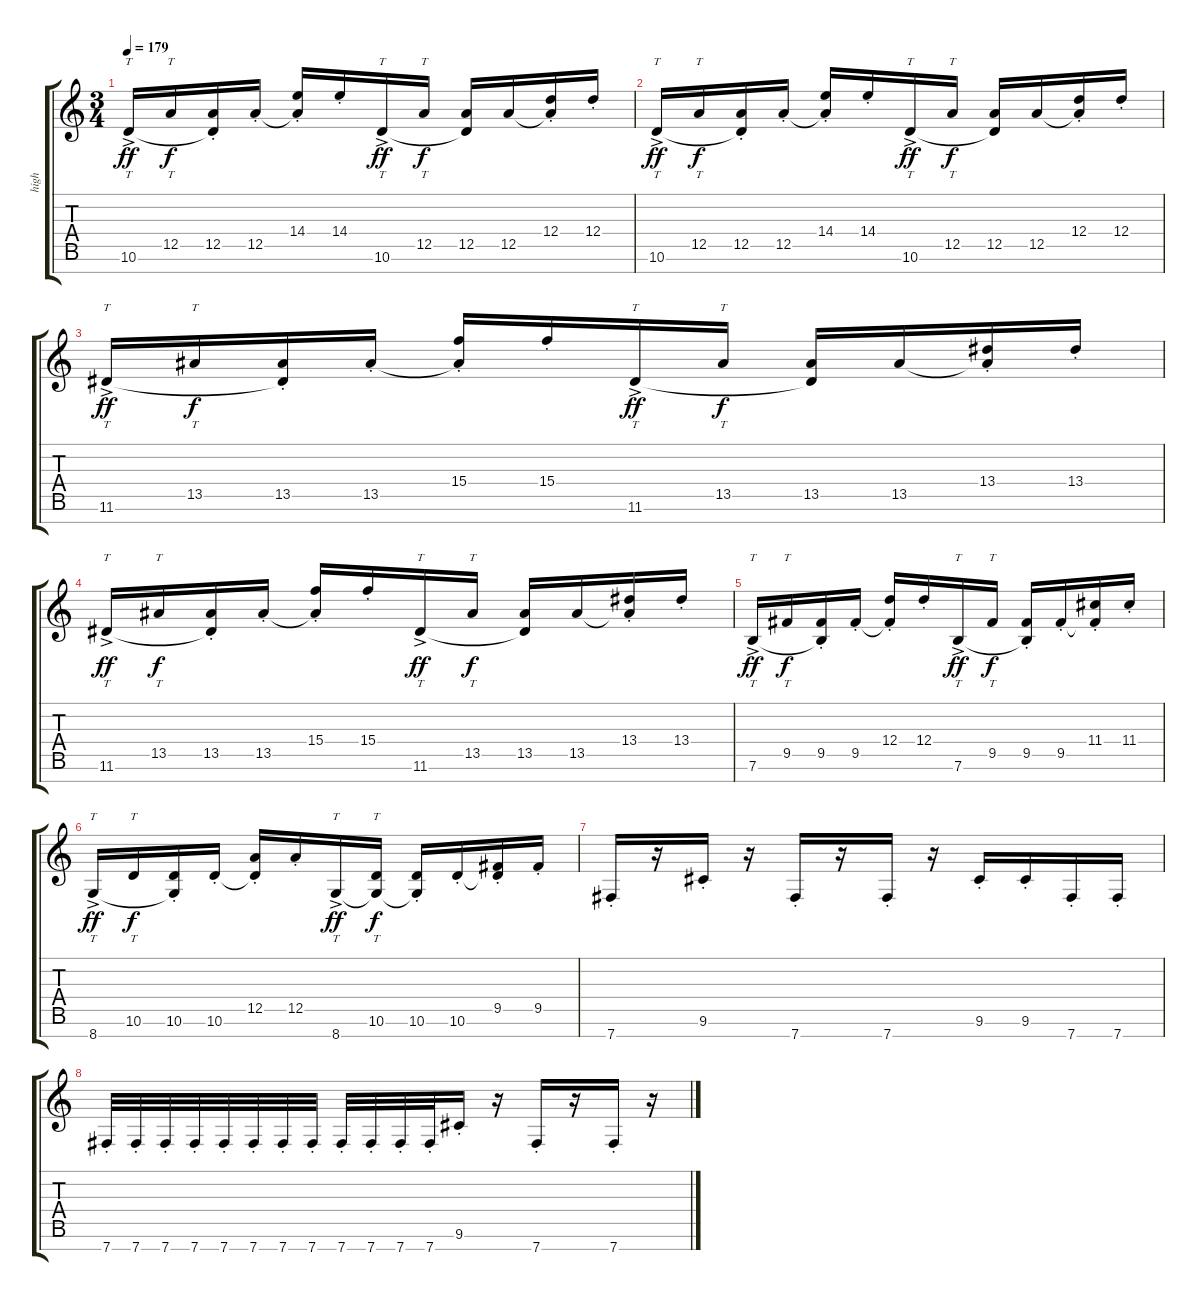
\track ("high" "high") {instrument acousticguitarnylon}
\staff {score tabs}
\tuning (E4 B3 G3 D3 A2 E2 B1) {hide}
\ts (3 4)
\tempo 179
\clef g2
\ks c
10.6{ac}.16{tt dy ff} 12.5.16{tt dy f} (12.5{st} 10.6{t}).16 12.5{st}.16 (14.4{st} 12.5{t}).16 14.4{st}.16 10.6{ac}.16{tt dy ff} 12.5.16{tt dy f} (12.5 10.6{t}).16 12.5.16 (12.4{st} 12.5{t}).16 12.4{st}.16 |
10.6{ac}.16{tt dy ff} 12.5.16{tt dy f} (12.5{st} 10.6{t}).16 12.5{st}.16 (14.4{st} 12.5{t}).16 14.4{st}.16 10.6{ac}.16{tt dy ff} 12.5.16{tt dy f} (12.5 10.6{t}).16 12.5.16 (12.4{st} 12.5{t}).16 12.4{st}.16 |
11.6{ac}.16{tt dy ff} 13.5.16{tt dy f} (13.5{st} 11.6{t}).16 13.5{st}.16 (15.4{st} 13.5{t}).16 15.4{st}.16 11.6{ac}.16{tt dy ff} 13.5.16{tt dy f} (13.5 11.6{t}).16 13.5.16 (13.4{st} 13.5{t}).16 13.4{st}.16 |
11.6{ac}.16{tt dy ff} 13.5.16{tt dy f} (13.5{st} 11.6{t}).16 13.5{st}.16 (15.4{st} 13.5{t}).16 15.4{st}.16 11.6{ac}.16{tt dy ff} 13.5.16{tt dy f} (13.5 11.6{t}).16 13.5.16 (13.4{st} 13.5{t}).16 13.4{st}.16 |
7.6{ac}.16{tt dy ff} 9.5.16{tt dy f} (9.5{st} 7.6{t}).16 9.5{st}.16 (12.4{st} 9.5{t}).16 12.4{st}.16 7.6{ac}.16{tt dy ff} 9.5.16{tt dy f} (9.5{st} 7.6{t}).16 9.5{st}.16 (11.4{st} 9.5{t}).16 11.4{st}.16 |
8.7{ac}.16{tt dy ff} 10.6.16{tt dy f} (10.6{st} 8.7{t}).16 10.6{st}.16 (12.5{st} 10.6{t}).16 12.5{st}.16 8.7{ac}.16{tt dy ff} (10.6 8.7{t}).16{tt dy f} (10.6{st} 8.7{t}).16 10.6{st}.16 (9.5{st} 10.6{t}).16 9.5{st}.16 |
7.7{st}.16{balance 0} r.16 9.6{st}.16{balance 16} r.16 7.7{st}.16{balance 0} r.16 7.7{st}.16{balance 16} r.16 9.6{st}.16{balance 3} 9.6{st}.16{balance 13} 7.7{st}.16{balance 4} 7.7{st}.16{balance 12} |
7.7{st}.32{balance 8} 7.7{st}.32 7.7{st}.32 7.7{st}.32 7.7{st}.32 7.7{st}.32 7.7{st}.32 7.7{st}.32 7.7{st}.32 7.7{st}.32 7.7{st}.32 7.7{st}.32 9.6{st}.16{balance 0} r.16 7.7{st}.16{balance 16} r.16 7.7{st}.16{balance 8} r.16
